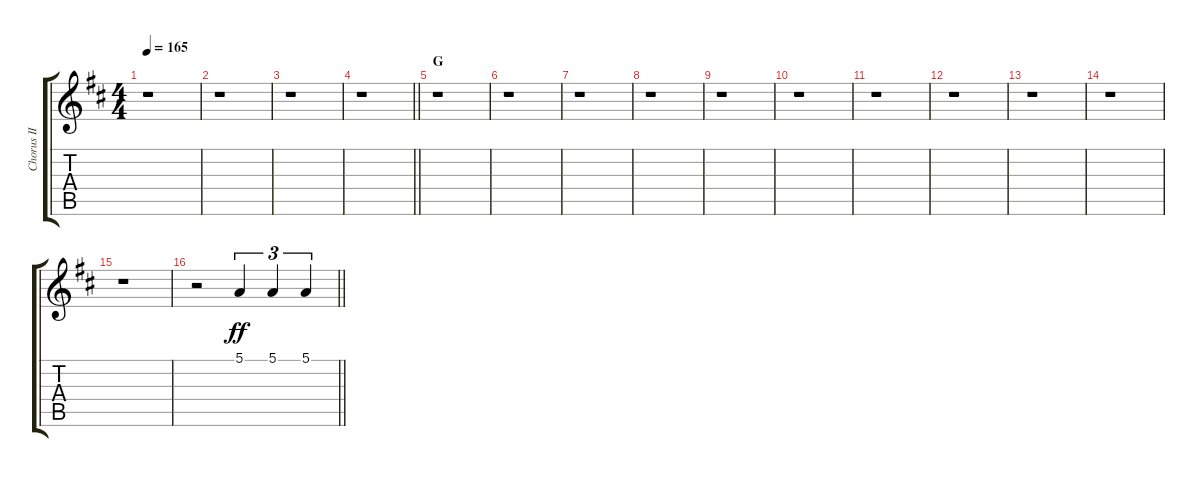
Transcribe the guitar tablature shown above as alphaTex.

\track ("Chorus II" "Chorus II") {instrument voiceoohs}
\staff {score tabs}
\tuning (E4 B3 G3 D3 A2 E2) {hide}
\ts (4 4)
\tempo 165
\clef g2
\ks d
r.1{dy ff} |
r.1 |
r.1 |
\barLineRight lightlight
r.1 |
\section ("" "G")
r.1 |
r.1 |
r.1 |
r.1 |
r.1 |
r.1 |
r.1 |
r.1 |
r.1 |
r.1 |
r.1 |
\barLineRight lightlight
r.2 5.1.4{tu (3 2)} 5.1.4{tu (3 2)} 5.1.4{tu (3 2)}
